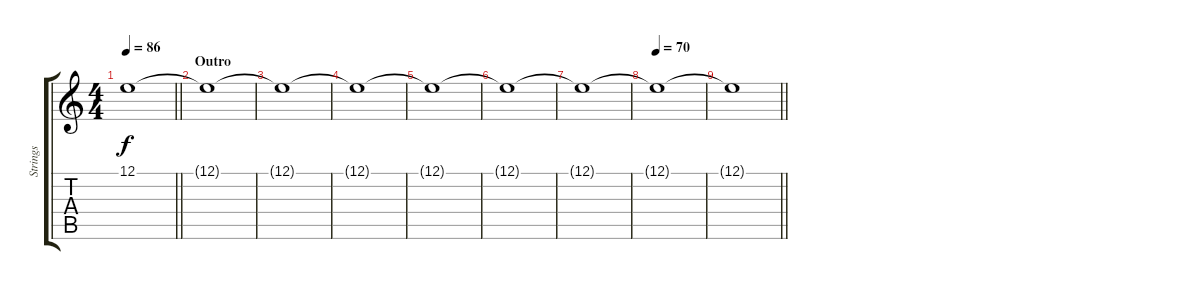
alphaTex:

\track ("Strings" "Strings") {instrument stringensemble1}
\staff {score tabs}
\tuning (E4 B3 G3 D3 A2 E2) {hide}
\ts (4 4)
\tempo 86
\clef g2
\barLineRight lightlight
\ks c
12.1{t}.1{dy f} |
\section ("" "Outro")
12.1{t}.1 |
12.1{t}.1 |
12.1{t}.1 |
12.1{t}.1 |
12.1{t}.1 |
12.1{t}.1 |
\tempo 70
12.1{t}.1{volume 0} |
\barLineRight lightlight
12.1{t}.1
